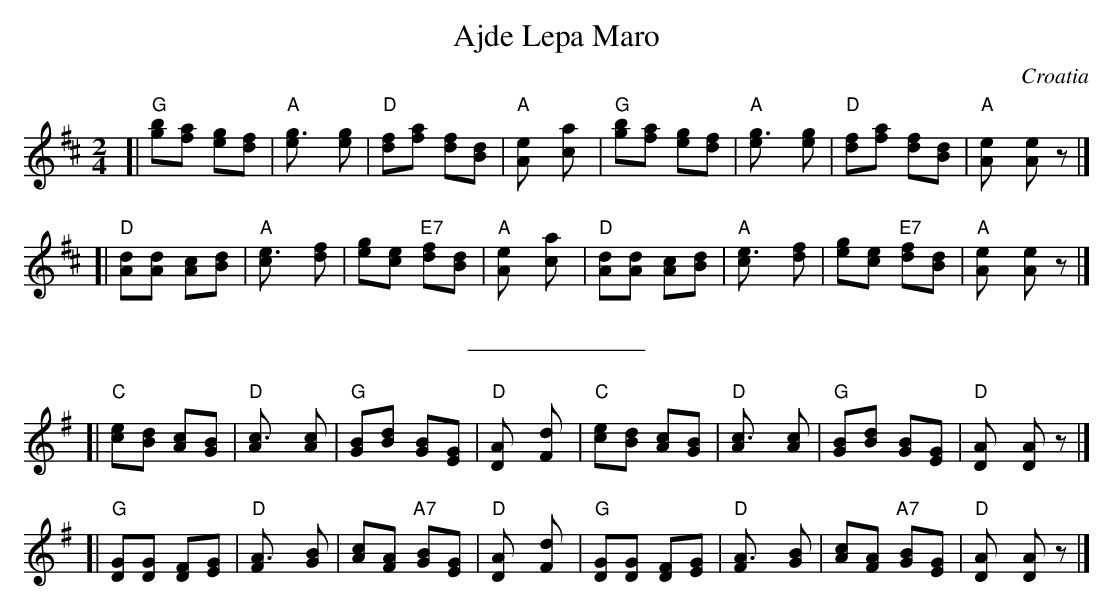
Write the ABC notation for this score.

X:1
T: Ajde Lepa Maro
O: Croatia
M: 2/4
L: 1/8
K: D
[| "G"[bg][af] [ge][fd] \
| "A"[g3e] [ge] \
| "D"[fd][af] [fd][dB] \
| "A"[e2A] [a2c] \
| "G"[bg][af] [ge][fd] \
| "A"[g3e] [ge] \
| "D"[fd][af] [fd][dB] \
| "A"[e2A] [eA]z |]
[| "D"[dA][dA] [cA][dB] \
| "A"[e3c] [fd] \
| [ge][ec] "E7"[fd][dB] \
| "A"[e2A] [a2c] \
| "D"[dA][dA] [cA][dB] \
| "A"[e3c] [fd] \
| [ge][ec] "E7"[fd][dB] \
| "A"[e2A] [eA]z |]
%%sep
K: G
[| "C"[ec][dB] [cA][BG] \
| "D"[c3A] [cA] \
| "G"[BG][dB] [BG][GE] \
| "D"[A2D] [d2F] \
| "C"[ec][dB] [cA][BG] \
| "D"[c3A] [cA] \
| "G"[BG][dB] [BG][GE] \
| "D"[A2D] [AD]z |]
[| "G"[GD][GD] [FD][GE] \
| "D"[A3F] [BG] \
| [cA][AF] "A7"[BG][GE] \
| "D"[A2D] [d2F] \
| "G"[GD][GD] [FD][GE] \
| "D"[A3F] [BG] \
| [cA][AF] "A7"[BG][GE] \
| "D"[A2D] [AD]z |]
